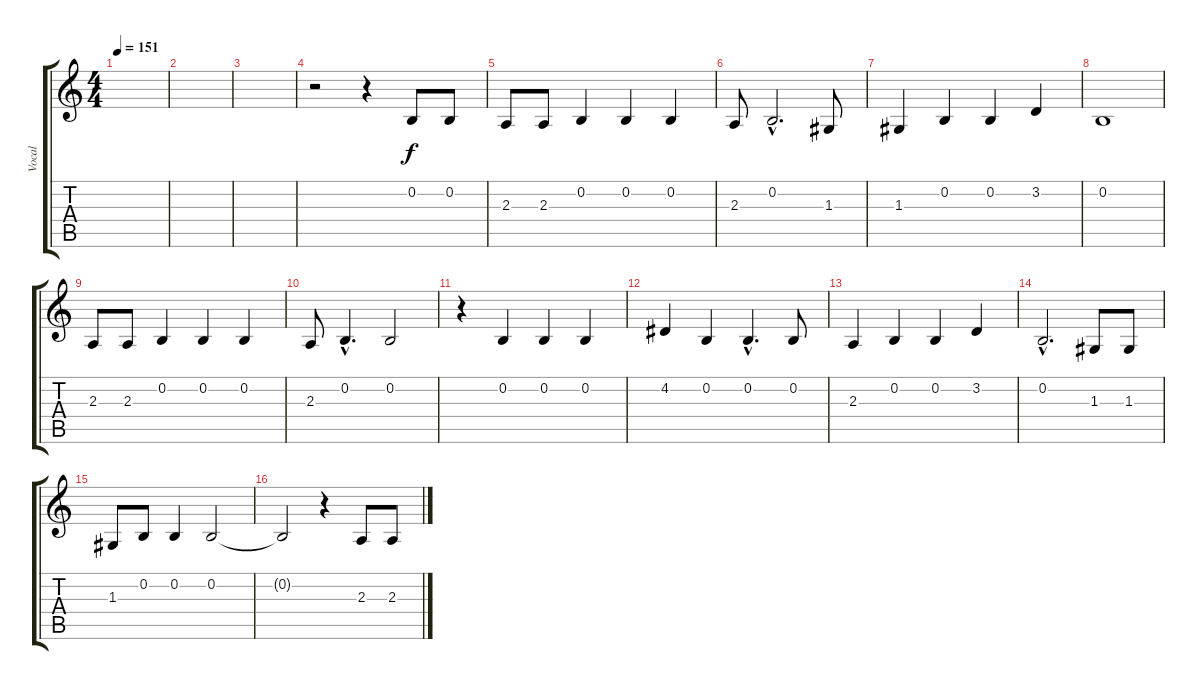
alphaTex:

\track ("Vocal" "Vocal") {instrument synthstrings2}
\staff {score tabs}
\tuning (E4 B3 G3 D3 A2 E2) {hide}
\ts (4 4)
\tempo 151
\clef g2
\ks c
|
|
|
r.2 r.4 0.2.8 0.2.8 |
2.3.8 2.3.8 0.2.4 0.2.4 0.2.4 |
2.3.8 0.2{hac}.2{d} 1.3.8 |
1.3.4 0.2.4 0.2.4 3.2.4 |
0.2.1 |
2.3.8 2.3.8 0.2.4 0.2.4 0.2.4 |
2.3.8 0.2{hac}.4{d} 0.2.2 |
r.4 0.2.4 0.2.4 0.2.4 |
4.2.4 0.2.4 0.2{hac}.4{d} 0.2.8 |
2.3.4 0.2.4 0.2.4 3.2.4 |
0.2{hac}.2{d} 1.3.8 1.3.8 |
1.3.8 0.2.8 0.2.4 0.2.2 |
0.2{t}.2 r.4 2.3.8 2.3.8
